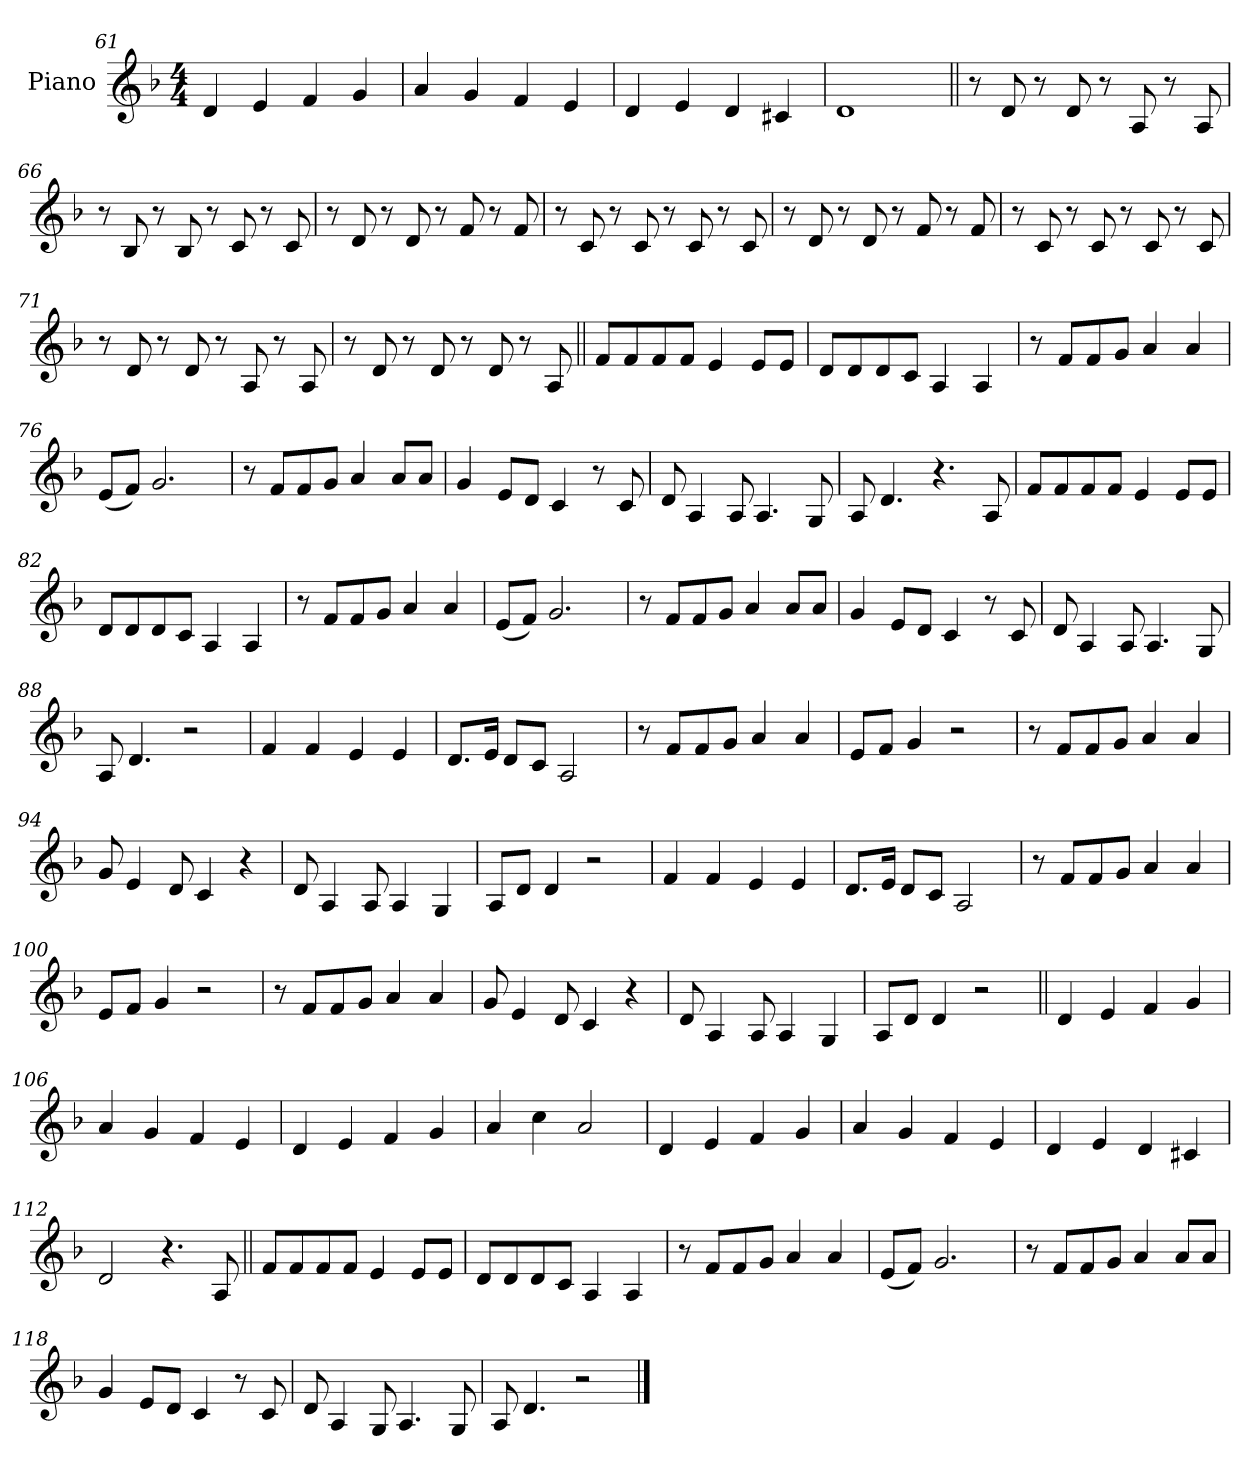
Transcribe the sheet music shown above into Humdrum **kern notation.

**kern
*part1
*staff1
*I"Piano
*I'Pno.
*clefG2
*k[b-]
*M4/4
=61
4d
4e
4f
4g
=62
4a
4g
4f
4e
=63
4d
4e
4d
4c#X
=64
1d
=65||
8r
8d!
8r
8d!
8r
8A!
8r
8A!
=66
8r
8B-!
8r
8B-!
8r
8c!
8r
8c!
=67
8r
8d!
8r
8d!
8r
8f!
8r
8f!
=68
8r
8c!
8r
8c!
8r
8c!
8r
8c!
=69
8r
8d!
8r
8d!
8r
8f!
8r
8f!
=70
8r
8c!
8r
8c!
8r
8c!
8r
8c!
=71
8r
8d!
8r
8d!
8r
8A!
8r
8A!
=72
8r
8d!
8r
8d!
8r
8d!
8r
8A
=73||
8fL
8f
8f
8fJ
4e
8eL
8eJ
=74
8dL
8d
8d
8cJ
4A
4A
=75
8r
8fL
8f
8gJ
4a
4a
=76
(8eL
8fJ)
2.g
=77
8r
8fL
8f
8gJ
4a
8aL
8aJ
=78
4g
8eL
8dJ
4c
8r
8c
=79
8d
4A
8A
4.A
8G
=80
8A
4.d
4.r
8A
=81
8fL
8f
8f
8fJ
4e
8eL
8eJ
=82
8dL
8d
8d
8cJ
4A
4A
=83
8r
8fL
8f
8gJ
4a
4a
=84
(8eL
8fJ)
2.g
=85
8r
8fL
8f
8gJ
4a
8aL
8aJ
=86
4g
8eL
8dJ
4c
8r
8c
=87
8d
4A
8A
4.A
8G
=88
8A
4.d
2r
=89
4f
4f
4e
4e
=90
8.dL
16eJk
8dL
8cJ
2A
=91
8r
8fL
8f
8gJ
4a
4a
=92
8eL
8fJ
4g
2r
=93
8r
8fL
8f
8gJ
4a
4a
=94
8g
4e
8d
4c
4r
=95
8d
4A
8A
4A
4G
=96
8AL
8dJ
4d
2r
=97
4f
4f
4e
4e
=98
8.dL
16eJk
8dL
8cJ
2A
=99
8r
8fL
8f
8gJ
4a
4a
=100
8eL
8fJ
4g
2r
=101
8r
8fL
8f
8gJ
4a
4a
=102
8g
4e
8d
4c
4r
=103
8d
4A
8A
4A
4G
=104
8AL
8dJ
4d
2r
=105||
4d
4e
4f
4g
=106
4a
4g
4f
4e
=107
4d
4e
4f
4g
=108
4a
4cc
2a
=109
4d
4e
4f
4g
=110
4a
4g
4f
4e
=111
4d
4e
4d
4c#X
=112
2d
4.r
8A
=113||
8fL
8f
8f
8fJ
4e
8eL
8eJ
=114
8dL
8d
8d
8cJ
4A
4A
=115
8r
8fL
8f
8gJ
4a
4a
=116
(8eL
8fJ)
2.g
=117
8r
8fL
8f
8gJ
4a
8aL
8aJ
=118
4g
8eL
8dJ
4c
8r
8c
=119
8d
4A
8G
4.A
8G
=120
8A
4.d
2r
==
*-
